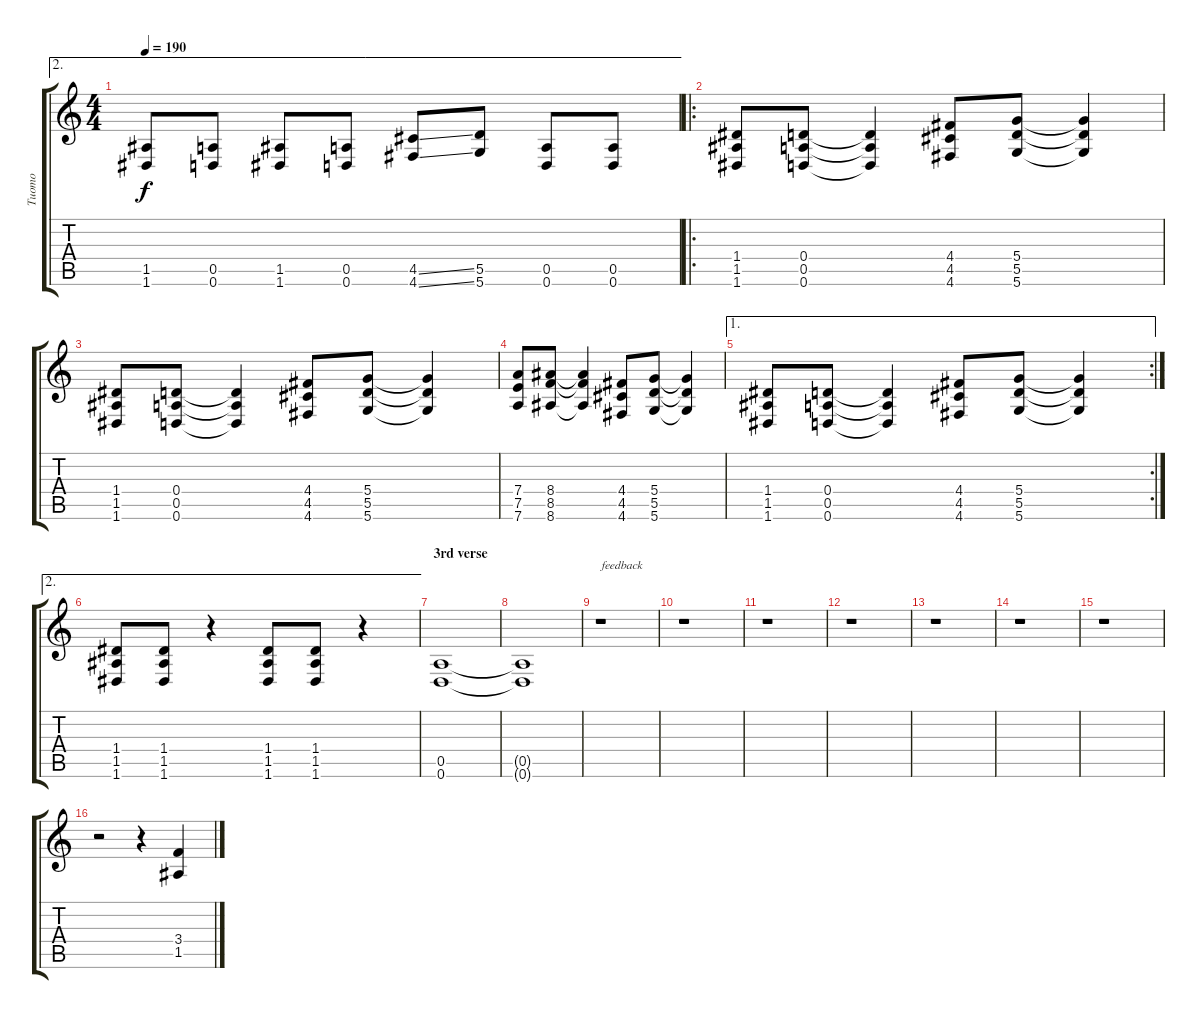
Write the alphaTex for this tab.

\track ("Tuomo" "Tuomo") {instrument distortionguitar}
\staff {score tabs}
\tuning (E4 B3 G3 D3 A2 D2) {hide}
\ae 2
\ts (4 4)
\tempo 190
\clef g2
\ks c
(1.5 1.6).8{dy f} (0.5 0.6).8 (1.5 1.6).8 (0.5 0.6).8 (4.5{ss} 4.6{ss}).8 (5.5 5.6).8 (0.5 0.6).8 (0.5 0.6).8 |
\ro
(1.4 1.5 1.6).8 (0.4 0.5 0.6).8 (0.4{t} 0.5{t} 0.6{t}).4 (4.4 4.5 4.6).8 (5.4 5.5 5.6).8 (5.4{t} 5.5{t} 5.6{t}).4 |
(1.4 1.5 1.6).8 (0.4 0.5 0.6).8 (0.4{t} 0.5{t} 0.6{t}).4 (4.4 4.5 4.6).8 (5.4 5.5 5.6).8 (5.4{t} 5.5{t} 5.6{t}).4 |
(7.4 7.5 7.6).8 (8.4 8.5 8.6).8 (8.4{t} 8.5{t} 8.6{t}).4 (4.4 4.5 4.6).8 (5.4 5.5 5.6).8 (5.4{t} 5.5{t} 5.6{t}).4 |
\ae 1
\rc 2
(1.4 1.5 1.6).8 (0.4 0.5 0.6).8 (0.4{t} 0.5{t} 0.6{t}).4 (4.4 4.5 4.6).8 (5.4 5.5 5.6).8 (5.4{t} 5.5{t} 5.6{t}).4 |
\ae 2
(1.4 1.5 1.6).8 (1.4 1.5 1.6).8 r.4 (1.4 1.5 1.6).8 (1.4 1.5 1.6).8 r.4 |
\section ("" "3rd verse")
(0.5 0.6).1 |
(0.5{t} 0.6{t}).1 |
r.1{txt "feedback"} |
r.1 |
r.1 |
r.1 |
r.1 |
r.1 |
r.1 |
r.2 r.4 (3.4 1.5).4
